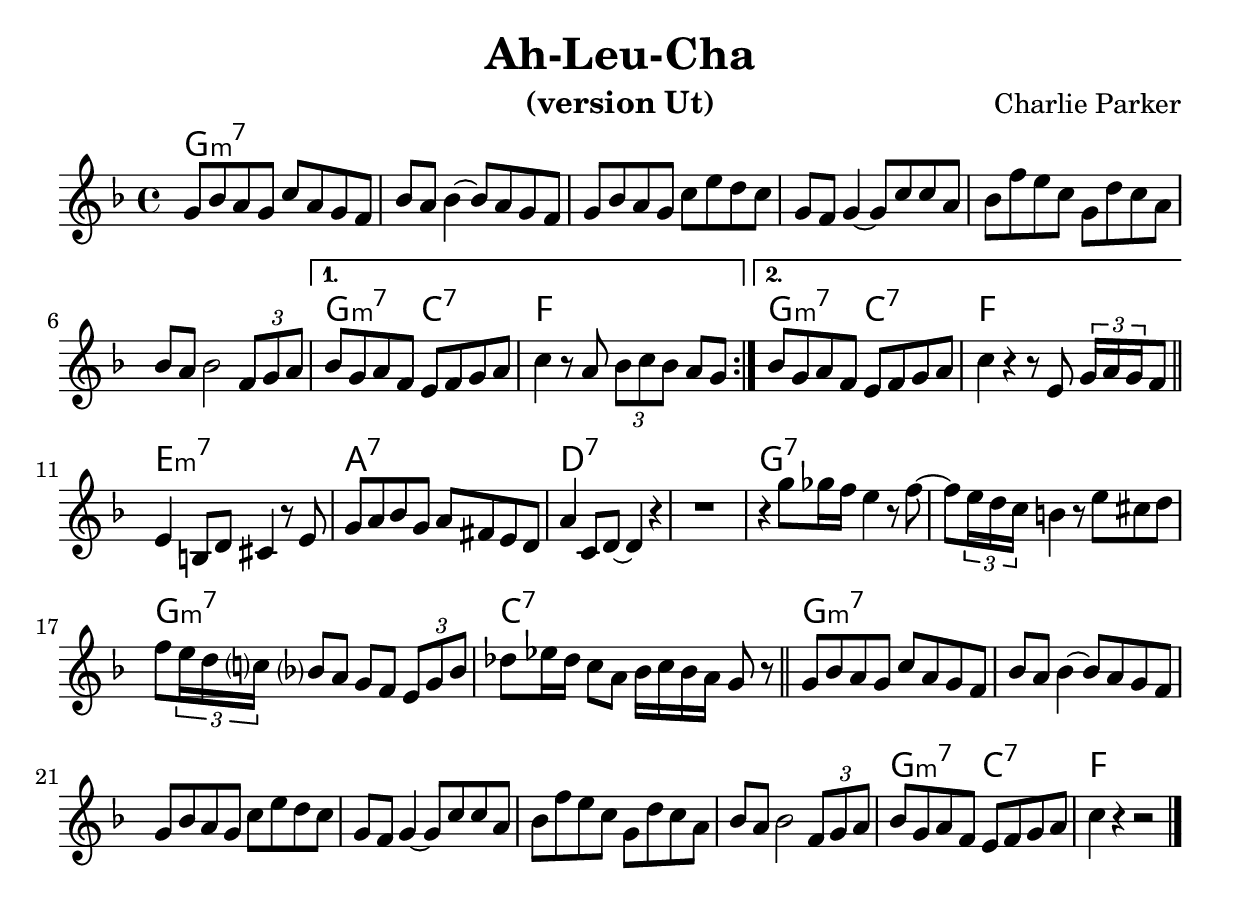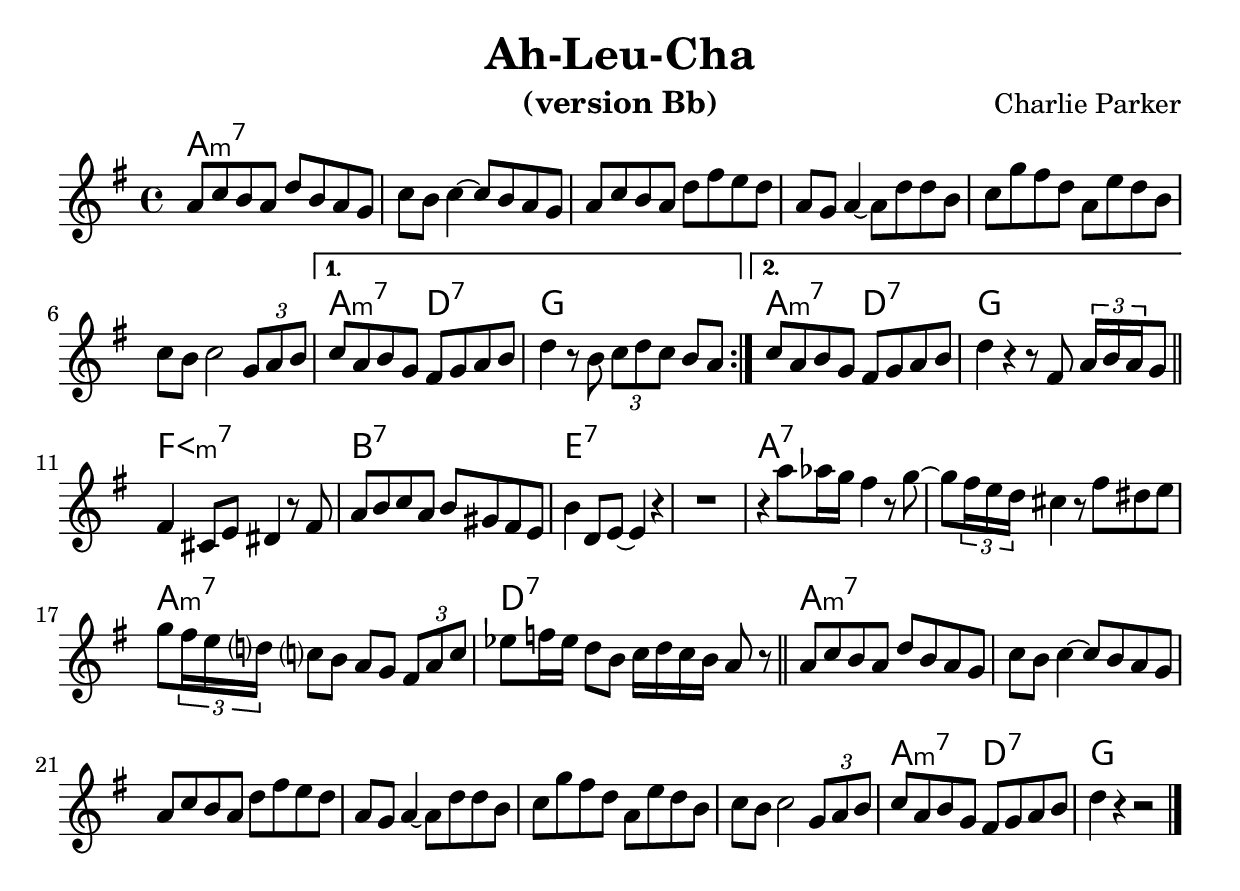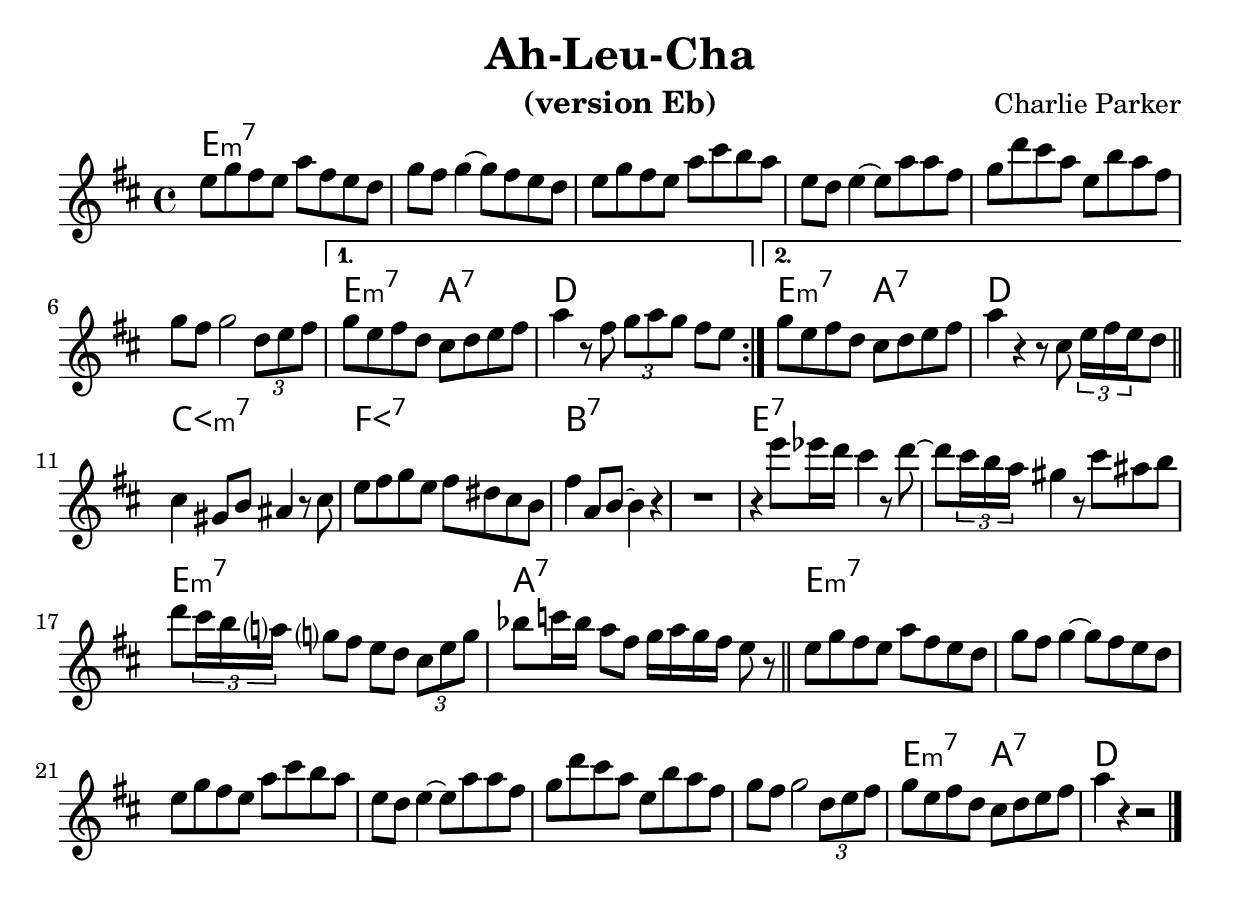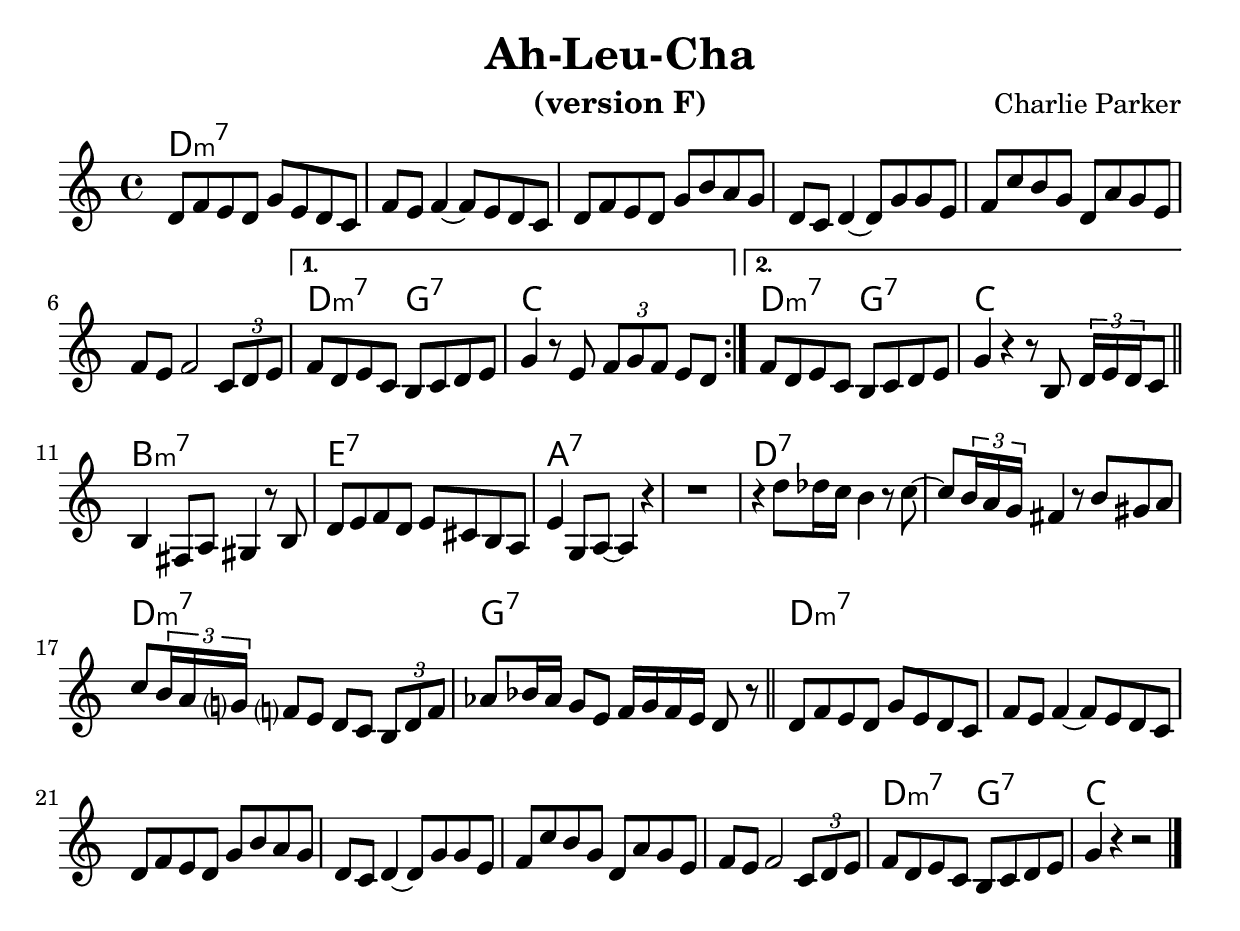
\version "2.22.0"


#(set-global-staff-size 24)

#(set-default-paper-size "a4")


\include "utils/AccordsJazzDefs.ly"


\paper { indent = 0\cm} 




\header {

	title = "Ah-Leu-Cha" 

 	composer = "Charlie Parker"

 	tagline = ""

}



accords = \chords {

	\repeat volta 2 {

\repeat percent 6 {g1:m7}
}

\alternative {

{g2:m7 c:7
f1}

{g2:m7 c:7
f1}}

e:m7

a:7

\repeat percent 2 {d:7}

\repeat percent 2 {g:7}

g:m7

c:7

\repeat percent 6 {g:m7}

g2:m7 c:7
f1
}


theme = \new Staff {

	\time 4/4

	\set Staff.instrumentName = ""

	\set Staff.midiInstrument = "violin"

	\key f \major
	\clef treble
	\accidentalStyle modern-cautionary

	\relative c'' { 	

 % Type notes here 

\compressEmptyMeasures

\repeat volta 2 {

	g8 bes a g c a g f

	bes a bes4~ bes8 a g f
	g bes a g c e d c

	g f g4~ g8 c c a

	bes f' e c g d' c a
	bes a bes2 \tuplet 3/2 {f8 g a}
}
\alternative {
{
	bes g a f e f g a
	c4 r8 a \tuplet 3/2 {bes8 c bes} a g
}
{
	bes g a f e f g a
c4 r r8 e, \tuplet 3/2 {g16 a g} f8}

}\bar"||"

	e4 b8 d cis4 r8 e
	g a bes g a fis e d

	a'4 c,8 d~ d4 r
	r1

	r4 g'8 ges16 f e4 r8 f~
	f \tuplet 3/2 {e16 d c} b4 r8 e cis d
	f \tuplet 3/2 {e16 d c} bes8 a g f \tuplet 3/2 {e g bes}

	des ees16 des c8 a bes16 c bes a g8 r \bar"||"
	g bes a g c a g f

	bes a bes4~ bes8 a g f
	g bes a g c e d c

	g f g4~ g8 c c a

	bes f' e c g d' c a
	bes a bes2 \tuplet 3/2 {f8 g a}
	bes g a f e f g a

	c4 r r2 \bar"|."
}}


\include "utils/books.ly"
